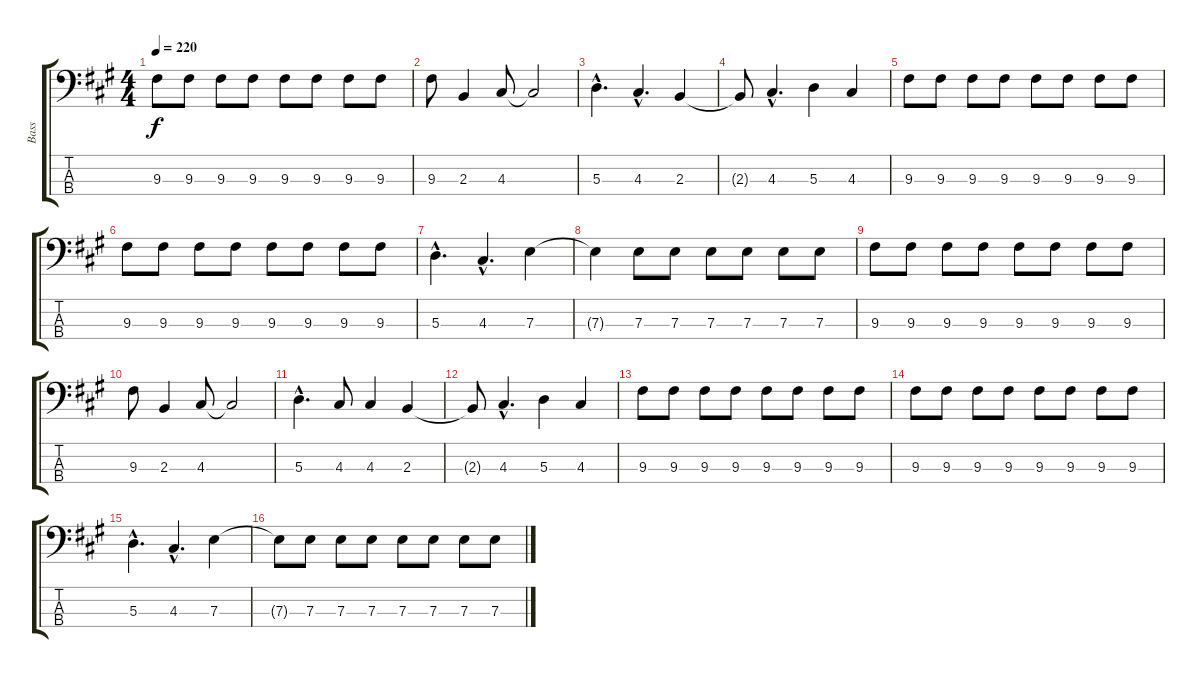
\track ("Bass" "Bass") {instrument slapbass1}
\staff {score tabs}
\tuning (G2 D2 A1 E1) {hide}
\ts (4 4)
\tempo 220
\clef f4
\ks a
9.3.8{dy f instrument slapbass1} 9.3.8 9.3.8 9.3.8 9.3.8 9.3.8 9.3.8 9.3.8 |
9.3.8 2.3.4 4.3.8 4.3{t}.2 |
5.3{hac}.4{d} 4.3{hac}.4{d} 2.3.4 |
2.3{t}.8 4.3{hac}.4{d} 5.3.4 4.3.4 |
9.3.8 9.3.8 9.3.8 9.3.8 9.3.8 9.3.8 9.3.8 9.3.8 |
9.3.8 9.3.8 9.3.8 9.3.8 9.3.8 9.3.8 9.3.8 9.3.8 |
5.3{hac}.4{d} 4.3{hac}.4{d} 7.3.4 |
7.3{t}.4 7.3.8 7.3.8 7.3.8 7.3.8 7.3.8 7.3.8 |
9.3.8 9.3.8 9.3.8 9.3.8 9.3.8 9.3.8 9.3.8 9.3.8 |
9.3.8 2.3.4 4.3.8 4.3{t}.2 |
5.3{hac}.4{d} 4.3.8 4.3.4 2.3.4 |
2.3{t}.8 4.3{hac}.4{d} 5.3.4 4.3.4 |
9.3.8 9.3.8 9.3.8 9.3.8 9.3.8 9.3.8 9.3.8 9.3.8 |
9.3.8 9.3.8 9.3.8 9.3.8 9.3.8 9.3.8 9.3.8 9.3.8 |
5.3{hac}.4{d} 4.3{hac}.4{d} 7.3.4 |
7.3{t}.8 7.3.8 7.3.8 7.3.8 7.3.8 7.3.8 7.3.8 7.3.8
